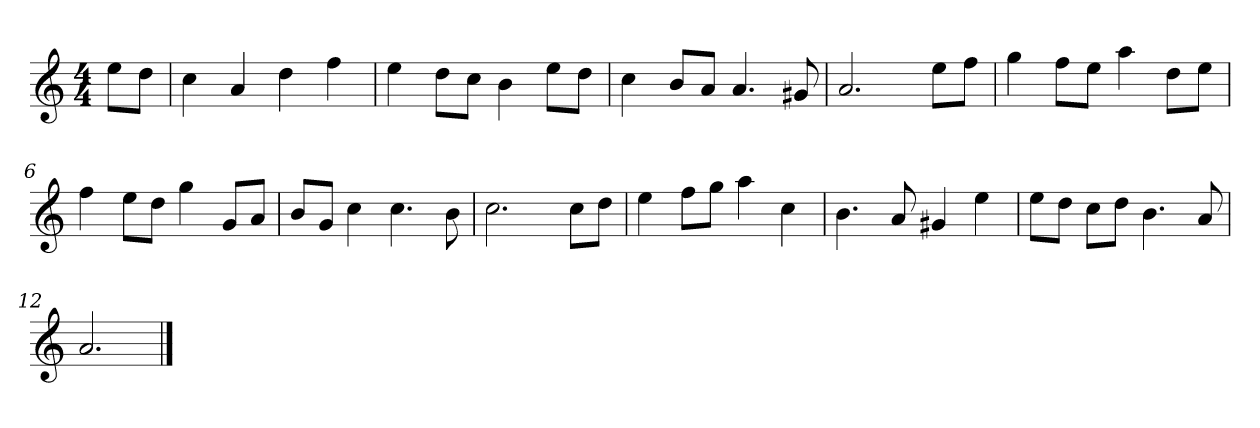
**kern
*part1
*staff1
*k[]
*M4/4
*MM120
=
8eeL
8ddJ
=1
4cc
4a
4dd
4ff
=2
4ee
8ddL
8ccJ
4b
8eeL
8ddJ
=3
4cc
8bL
8aJ
4.a
8g#X
=4
2.a
8eeL
8ffJ
=5
4gg
8ffL
8eeJ
4aa
8ddL
8eeJ
=6
4ff
8eeL
8ddJ
4gg
8gL
8aJ
=7
8bL
8gJ
4cc
4.cc
8b
=8
2.cc
8ccL
8ddJ
=9
4ee
8ffL
8ggJ
4aa
4cc
=10
4.b
8a
4g#X
4ee
=11
8eeL
8ddJ
8ccL
8ddJ
4.b
8a
=12
2.a
==
*-
